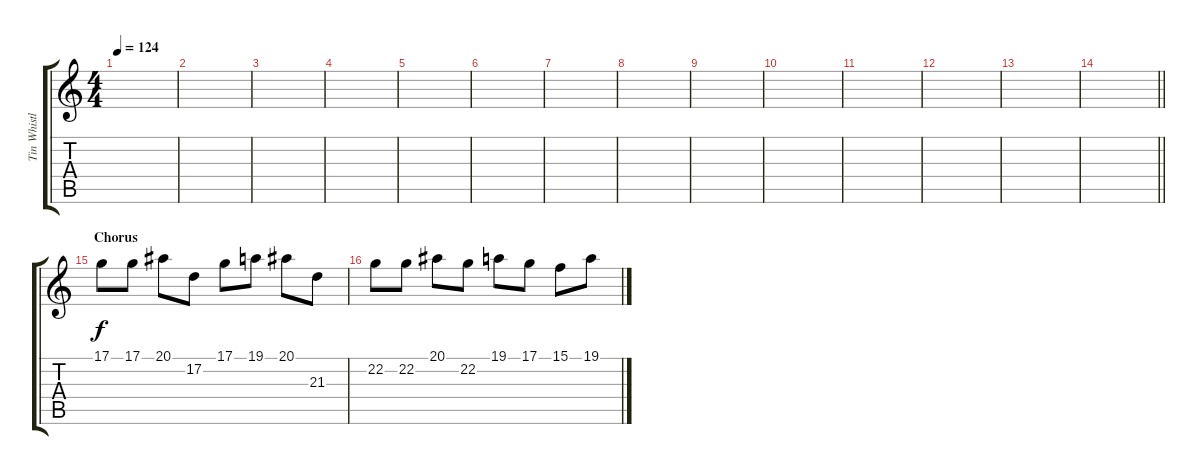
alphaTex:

\track ("Tin Whistle" "Tin Whistl") {instrument whistle}
\staff {score tabs}
\tuning (D4 A3 F3 C3 G2 D2) {hide}
\ts (4 4)
\tempo 124
\clef g2
\ks c
|
|
|
|
|
|
|
|
|
|
|
|
|
\barLineRight lightlight
|
\section ("" "Chorus")
17.1.8{volume 13} 17.1.8 20.1.8 17.2.8 17.1.8 19.1.8 20.1.8 21.3.8 |
22.2.8 22.2.8 20.1.8 22.2.8 19.1.8 17.1.8 15.1.8 19.1.8
